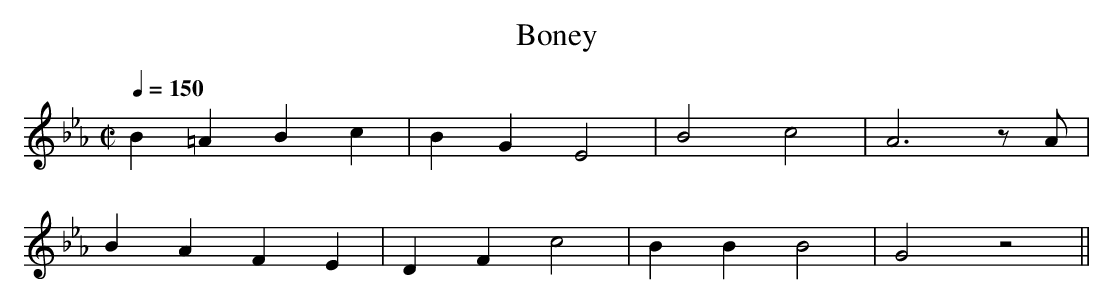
X:1
T:Boney
M:C|
L:1/4
Q:1/4=150
K:GPhr
B=A Bc|BG E2|B2c2|A3 z/A/|
BA FE|DF c2|BB B2|G2 z2||
